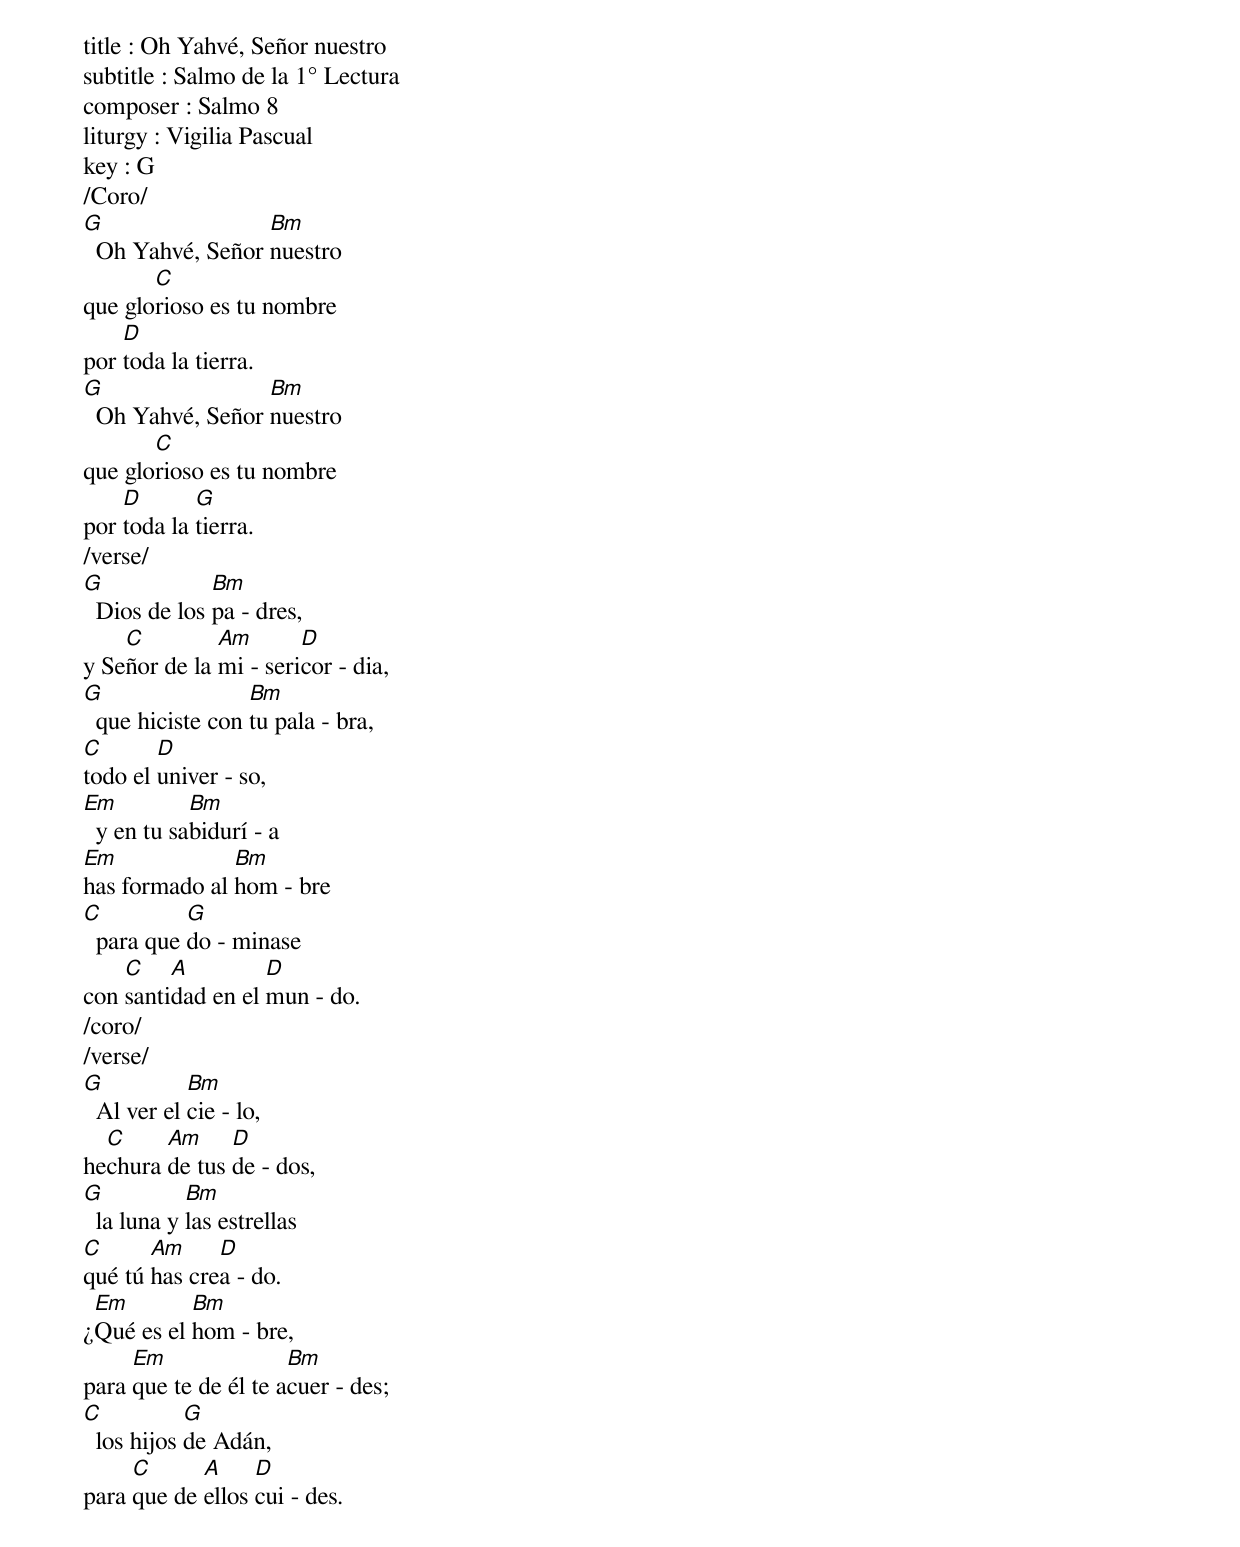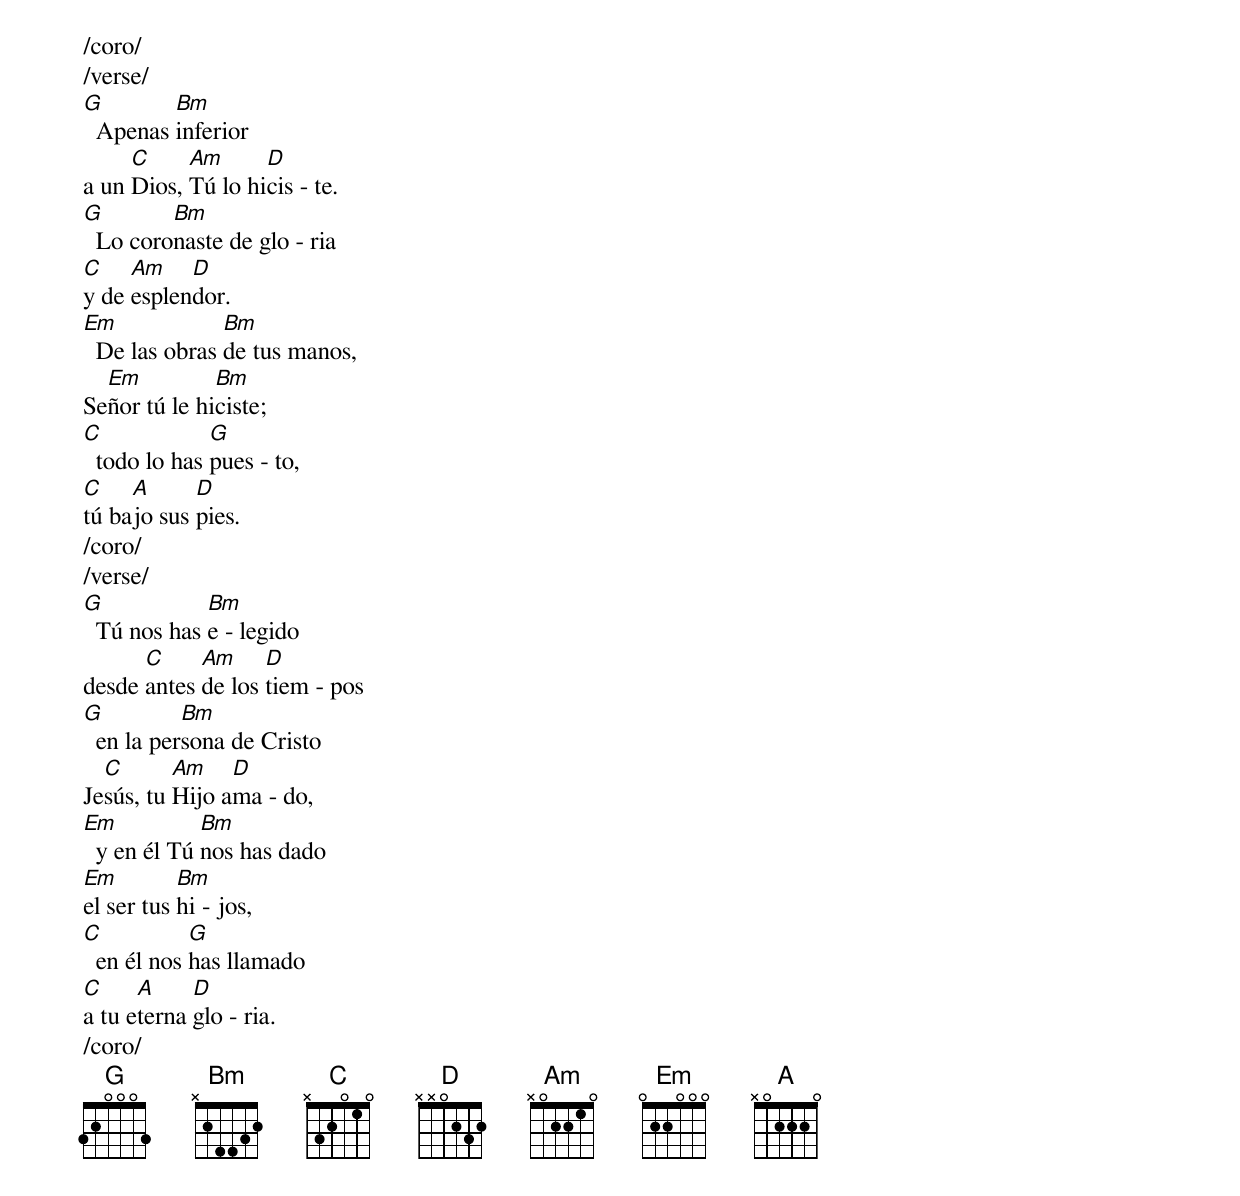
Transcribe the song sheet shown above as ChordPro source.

title : Oh Yahvé, Señor nuestro
subtitle : Salmo de la 1° Lectura
composer : Salmo 8
liturgy : Vigilia Pascual
key : G
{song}
/Coro/
[G]  Oh Yahvé, Señor [Bm]nuestro
que glo[C]rioso es tu nombre
por [D]toda la tierra.
[G]  Oh Yahvé, Señor [Bm]nuestro
que glo[C]rioso es tu nombre
por [D]toda la [G]tierra.
/verse/
[G]  Dios de los [Bm]pa - dres,
y Se[C]ñor de la [Am]mi - seri[D]cor - dia,
[G]  que hiciste con [Bm]tu pala - bra,
[C]todo el [D]univer - so,
[Em]  y en tu sa[Bm]bidurí - a
[Em]has formado al [Bm]hom - bre
[C]  para que [G]do - minase
con [C]santi[A]dad en el [D]mun - do.
/coro/
/verse/
[G]  Al ver el [Bm]cie - lo,
he[C]chura [Am]de tus [D]de - dos,
[G]  la luna y [Bm]las estrellas
[C]qué tú [Am]has cre[D]a - do.
¿[Em]Qué es el [Bm]hom - bre,
para [Em]que te de él te a[Bm]cuer - des;
[C]  los hijos [G]de Adán,
para [C]que de [A]ellos [D]cui - des.
/coro/
/verse/
[G]  Apenas [Bm]inferior
a un [C]Dios, [Am]Tú lo hi[D]cis - te.
[G]  Lo coro[Bm]naste de glo - ria
[C]y de [Am]esplen[D]dor.
[Em]  De las obras [Bm]de tus manos,
Se[Em]ñor tú le hi[Bm]ciste;
[C]  todo lo has [G]pues - to,
[C]tú ba[A]jo sus [D]pies.
/coro/
/verse/
[G]  Tú nos has [Bm]e - legido
desde [C]antes [Am]de los [D]tiem - pos
[G]  en la per[Bm]sona de Cristo
Je[C]sús, tu [Am]Hijo a[D]ma - do,
[Em]  y en él Tú [Bm]nos has dado
[Em]el ser tus [Bm]hi - jos,
[C]  en él nos [G]has llamado
[C]a tu e[A]terna [D]glo - ria.
/coro/
